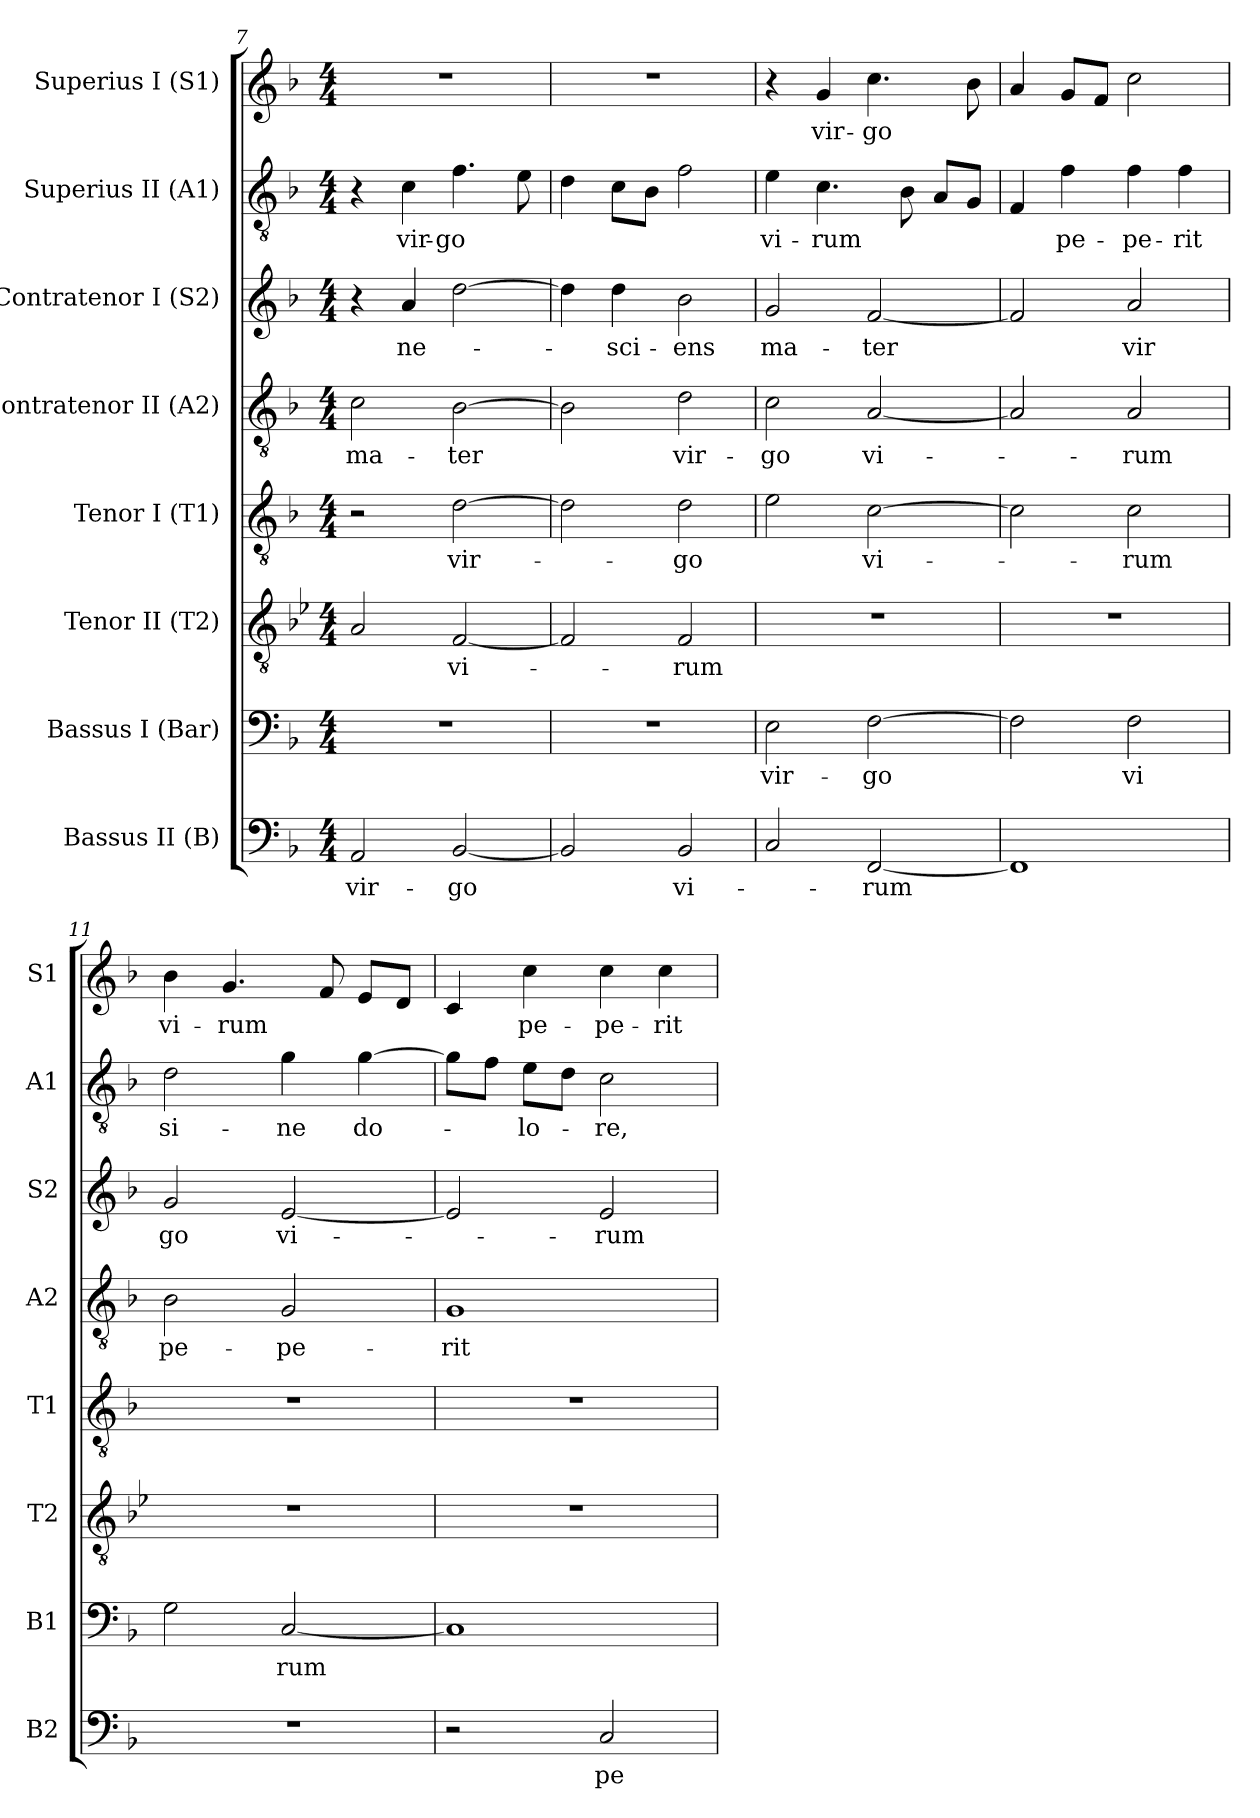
**kern	**text	**kern	**text	**kern	**text	**kern	**text	**kern	**text	**kern	**text	**kern	**text	**kern	**text
*part8	*part8	*part7	*part7	*part6	*part6	*part5	*part5	*part4	*part4	*part3	*part3	*part2	*part2	*part1	*part1
*staff8	*staff8	*staff7	*staff7	*staff6	*staff6	*staff5	*staff5	*staff4	*staff4	*staff3	*staff3	*staff2	*staff2	*staff1	*staff1
*I"Bassus II (B)	*	*I"Bassus I (Bar)	*	*I"Tenor II (T2)	*	*I"Tenor I (T1)	*	*I"Contratenor II (A2)	*	*I"Contratenor I (S2)	*	*I"Superius II (A1)	*	*I"Superius I (S1)	*
*I'B2	*	*I'B1	*	*I'T2	*	*I'T1	*	*I'A2	*	*I'S2	*	*I'A1	*	*I'S1	*
*clefF4	*	*clefF4	*	*clefGv2	*	*clefGv2	*	*clefGv2	*	*clefG2	*	*clefGv2	*	*clefG2	*
*k[b-]	*	*k[b-]	*	*k[b-e-]	*	*k[b-]	*	*k[b-]	*	*k[b-]	*	*k[b-]	*	*k[b-]	*
*F:	*	*F:	*	*B-:	*	*F:	*	*F:	*	*F:	*	*F:	*	*F:	*
*M4/4	*	*M4/4	*	*M4/4	*	*M4/4	*	*M4/4	*	*M4/4	*	*M4/4	*	*M4/4	*
=7	=7	=7	=7	=7	=7	=7	=7	=7	=7	=7	=7	=7	=7	=7	=7
!	!LO:LY:b	!	!	!	!	!	!	!	!LO:LY:b	!	!	!	!	!	!
2AA/	vir-	1r	.	2A/	.	2r	.	2c\	ma-	4r	.	4r	.	1r	.
!	!	!	!	!	!	!	!	!	!	!	!LO:LY:b	!	!LO:LY:b	!	!
.	.	.	.	.	.	.	.	.	.	4a/	ne-	4c\	vir-	.	.
!	!LO:LY:b	!	!	!	!LO:LY:b	!	!LO:LY:b	!	!LO:LY:b	!	!	!	!LO:LY:b	!	!
[2BB-/	-go	.	.	[2F/	vi-	[2d\	vir-	[2B-\	-ter	[2dd\	.	4.f\	-go	.	.
.	.	.	.	.	.	.	.	.	.	.	.	8e\	.	.	.
=8	=8	=8	=8	=8	=8	=8	=8	=8	=8	=8	=8	=8	=8	=8	=8
2BB-/]	.	1r	.	2F/]	.	2d\]	.	2B-\]	.	4dd\]	.	4d\	.	1r	.
!	!	!	!	!	!	!	!	!	!	!	!LO:LY:b	!	!	!	!
.	.	.	.	.	.	.	.	.	.	4dd\	-sci-	8c\L	.	.	.
.	.	.	.	.	.	.	.	.	.	.	.	8B-\J	.	.	.
!	!LO:LY:b	!	!	!	!LO:LY:b	!	!LO:LY:b	!	!LO:LY:b	!	!LO:LY:b	!	!	!	!
2BB-/	vi-	.	.	2F/	-rum	2d\	-go	2d\	vir-	2b-\	-ens	2f\	.	.	.
=9	=9	=9	=9	=9	=9	=9	=9	=9	=9	=9	=9	=9	=9	=9	=9
!	!	!	!LO:LY:b	!	!	!	!	!	!LO:LY:b	!	!LO:LY:b	!	!LO:LY:b	!	!
2C/	.	2E\	vir-	1r	.	2e\	.	2c\	-go	2g/	ma-	4e\	vi-	4r	.
!	!	!	!	!	!	!	!	!	!	!	!	!	!LO:LY:b	!	!LO:LY:b
.	.	.	.	.	.	.	.	.	.	.	.	4.c\	-rum	4g/	vir-
!	!LO:LY:b	!	!LO:LY:b	!	!	!	!LO:LY:b	!	!LO:LY:b	!	!LO:LY:b	!	!	!	!LO:LY:b
[2FF/	-rum	[2F\	-go	.	.	[2c\	vi-	[2A/	vi-	[2f/	-ter	.	.	4.cc\	-go
.	.	.	.	.	.	.	.	.	.	.	.	8B-\	.	.	.
.	.	.	.	.	.	.	.	.	.	.	.	8A/L	.	.	.
.	.	.	.	.	.	.	.	.	.	.	.	8G/J	.	8b-\	.
=10	=10	=10	=10	=10	=10	=10	=10	=10	=10	=10	=10	=10	=10	=10	=10
1FF]	.	2F\]	.	1r	.	2c\]	.	2A/]	.	2f/]	.	4F/	.	4a/	.
!	!	!	!	!	!	!	!	!	!	!	!	!	!LO:LY:b	!	!
.	.	.	.	.	.	.	.	.	.	.	.	4f\	pe-	8g/L	.
.	.	.	.	.	.	.	.	.	.	.	.	.	.	8f/J	.
!	!	!	!LO:LY:b	!	!	!	!LO:LY:b	!	!LO:LY:b	!	!LO:LY:b	!	!LO:LY:b	!	!
.	.	2F\	vi­	.	.	2c\	-rum	2A/	-rum	2a/	vir­	4f\	-pe-	2cc\	.
!	!	!	!	!	!	!	!	!	!	!	!	!	!LO:LY:b	!	!
.	.	.	.	.	.	.	.	.	.	.	.	4f\	-rit	.	.
!!LO:PB:g=z
=11	=11	=11	=11	=11	=11	=11	=11	=11	=11	=11	=11	=11	=11	=11	=11
!	!	!	!LO:LY:b	!	!	!	!	!	!LO:LY:b	!	!LO:LY:b	!	!LO:LY:b	!	!LO:LY:b
1r	.	2G\	­	1r	.	1r	.	2B-\	pe-	2g/	go	2d\	si-	4b-\	vi-
!	!	!	!	!	!	!	!	!	!	!	!	!	!	!	!LO:LY:b
.	.	.	.	.	.	.	.	.	.	.	.	.	.	4.g/	-rum
!	!	!	!LO:LY:b	!	!	!	!	!	!LO:LY:b	!	!LO:LY:b	!	!LO:LY:b	!	!
.	.	[2C/	rum	.	.	.	.	2G/	-pe-	[2e/	vi-	4g\	-ne	.	.
.	.	.	.	.	.	.	.	.	.	.	.	.	.	8f/	.
!	!	!	!	!	!	!	!	!	!	!	!	!	!LO:LY:b	!	!
.	.	.	.	.	.	.	.	.	.	.	.	[4g\	do-	8e/L	.
.	.	.	.	.	.	.	.	.	.	.	.	.	.	8d/J	.
=12	=12	=12	=12	=12	=12	=12	=12	=12	=12	=12	=12	=12	=12	=12	=12
!	!	!	!	!	!	!	!	!	!LO:LY:b	!	!	!	!	!	!
2r	.	1C]	.	1r	.	1r	.	1G	-rit	2e/]	.	8g\L]	.	4c/	.
.	.	.	.	.	.	.	.	.	.	.	.	8f\J	.	.	.
!	!	!	!	!	!	!	!	!	!	!	!	!	!LO:LY:b	!	!LO:LY:b
.	.	.	.	.	.	.	.	.	.	.	.	8e\L	-lo-	4cc\	pe-
.	.	.	.	.	.	.	.	.	.	.	.	8d\J	.	.	.
!	!LO:LY:b	!	!	!	!	!	!	!	!	!	!LO:LY:b	!	!LO:LY:b	!	!LO:LY:b
2C/	pe-	.	.	.	.	.	.	.	.	2e/	-rum	2c\	-re,	4cc\	-pe-
!	!	!	!	!	!	!	!	!	!	!	!	!	!	!	!LO:LY:b
.	.	.	.	.	.	.	.	.	.	.	.	.	.	4cc\	-rit
=	=	=	=	=	=	=	=	=	=	=	=	=	=	=	=
*-	*-	*-	*-	*-	*-	*-	*-	*-	*-	*-	*-	*-	*-	*-	*-
